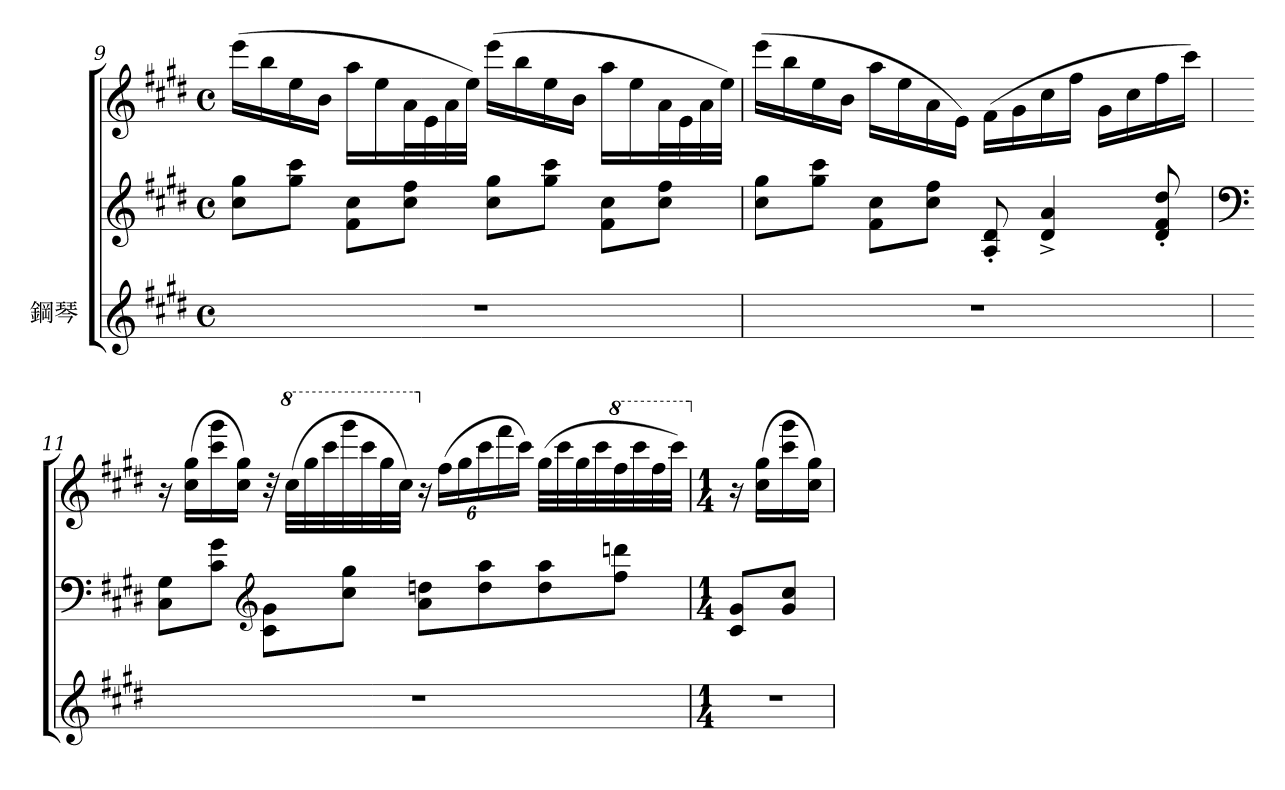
**kern	**kern	**kern
*part1	*part1	*part1
*staff3	*staff2	*staff1
*I"鋼琴	*	*
!!LO:LB:g=z
*clefG2	*clefG2	*clefG2
*k[f#c#g#d#]	*k[f#c#g#d#]	*k[f#c#g#d#]
*M4/4	*M4/4	*M4/4
*met(c)	*met(c)	*met(c)
=9	=9	=9
1r	8cc#\ 8gg#\L	(>16eee\LL
.	.	16bb\
.	8gg#\ 8ccc#\J	16ee\
.	.	16b\JJ
.	8f#\ 8cc#\L	16aa\LL
.	.	16ee\
.	8cc#\ 8ff#\J	32a\L
.	.	32e\
.	.	32a\
.	.	32ee\JJJ)
.	8cc#\ 8gg#\L	(>16eee\LL
.	.	16bb\
.	8gg#\ 8ccc#\J	16ee\
.	.	16b\JJ
.	8f#\ 8cc#\L	16aa\LL
.	.	16ee\
.	8cc#\ 8ff#\J	32a\L
.	.	32e\
.	.	32a\
.	.	32ee\JJJ)
=10	=10	=10
1r	8cc#\ 8gg#\L	(>16eee\LL
.	.	16bb\
.	8gg#\ 8ccc#\J	16ee\
.	.	16b\JJ
.	8f#\ 8cc#\L	16aa\LL
.	.	16ee\
.	8cc#\ 8ff#\J	16a\
.	.	16e\JJ)
.	8A/' 8d#/'	(>16f#\LL
.	.	16g#\
.	4d#/^ 4a/^	16cc#\
.	.	16ff#\JJ
.	.	16g#\LL
.	.	16cc#\
.	8d#/' 8f#/' 8dd#/'	16ff#\
.	.	16ccc#\JJ)
!!LO:LB:g=z
=11	=11	=11
*	*clefF4	*
1r	8C#\ 8G#\L	16r
.	.	(>16cc#\ 16gg#\LL
.	8c#\ 8g#\J	16ccc#\ 16ggg#\
.	.	16cc#\ 16gg#\JJ)
*	*clefG2	*
.	8c#\ 8g#\L	32r
*	*	*8va
.	.	(>32ccc#\LLL
.	.	32ggg#\
.	.	32cccc#\
.	8cc#\ 8gg#\J	32gggg#\
.	.	32cccc#\
.	.	32ggg#\
.	.	32ccc#\JJJ)
*	*	*X8va
*	*	*Xbrackettup
.	8a\ 8ddn\L	24r
.	.	(>24ff#\LL
.	.	24gg#\
.	8dd\ 8aa\	24ccc#\
.	.	24fff#\
.	.	24ccc#\JJ)
.	8dd\ 8aa\	(>32gg#\LLL
.	.	32ccc#\
.	.	32gg#\
.	.	32ccc#\
*	*	*8va
.	8ff#\ 8dddn\J	32fff#\
.	.	32cccc#\
.	.	32fff#\
.	.	32cccc#\JJJ)
=12	=12	=12
*M1/4	*M1/4	*M1/4
*	*	*X8va
4r	8c#/ 8g#/L	16r
.	.	(>16cc#\ 16gg#\LL
.	8g#/ 8cc#/J	16ccc#\ 16ggg#\
.	.	16cc#\ 16gg#\JJ)
=	=	=
*-	*-	*-
